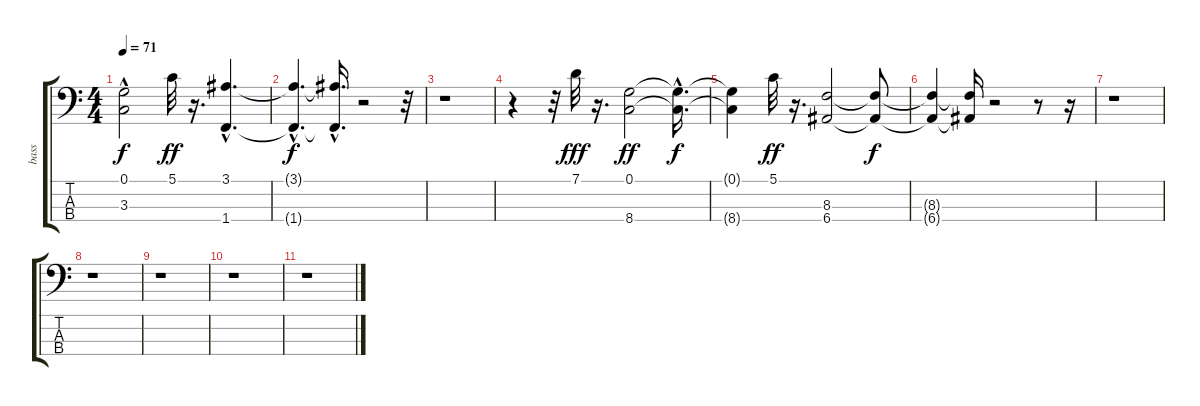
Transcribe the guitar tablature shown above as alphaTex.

\track ("bass" "bass") {instrument acousticguitarnylon}
\staff {score tabs}
\tuning (G2 D2 A1 E1) {hide}
\ts (4 4)
\tempo 71
\clef f4
\ks c
(0.1{hac t} 3.3{t}).2{dy f} 5.1.32{dy ff} r.16{d} (3.1{hac} 1.4{hac}).4{d} |
(3.1{hac t} 1.4{hac t}).4{d dy f} (3.1{hac t} 1.4{hac t}).16{d} r.2 r.32 |
r.1 |
r.4 r.32 7.1.32{dy fff} r.16{d} (0.1 8.4).2{dy ff} (0.1{hac t} 8.4{hac t}).16{d dy f} |
(0.1{t} 8.4{t}).4 5.1.32{dy ff} r.16{d} (8.3 6.4).2 (8.3{t} 6.4{t}).8{dy f} |
(8.3{t} 6.4{t}).4 (8.3{t} 6.4{t}).16 r.2 r.8 r.16 |
r.1 |
r.1 |
r.1 |
r.1 |
r.1
